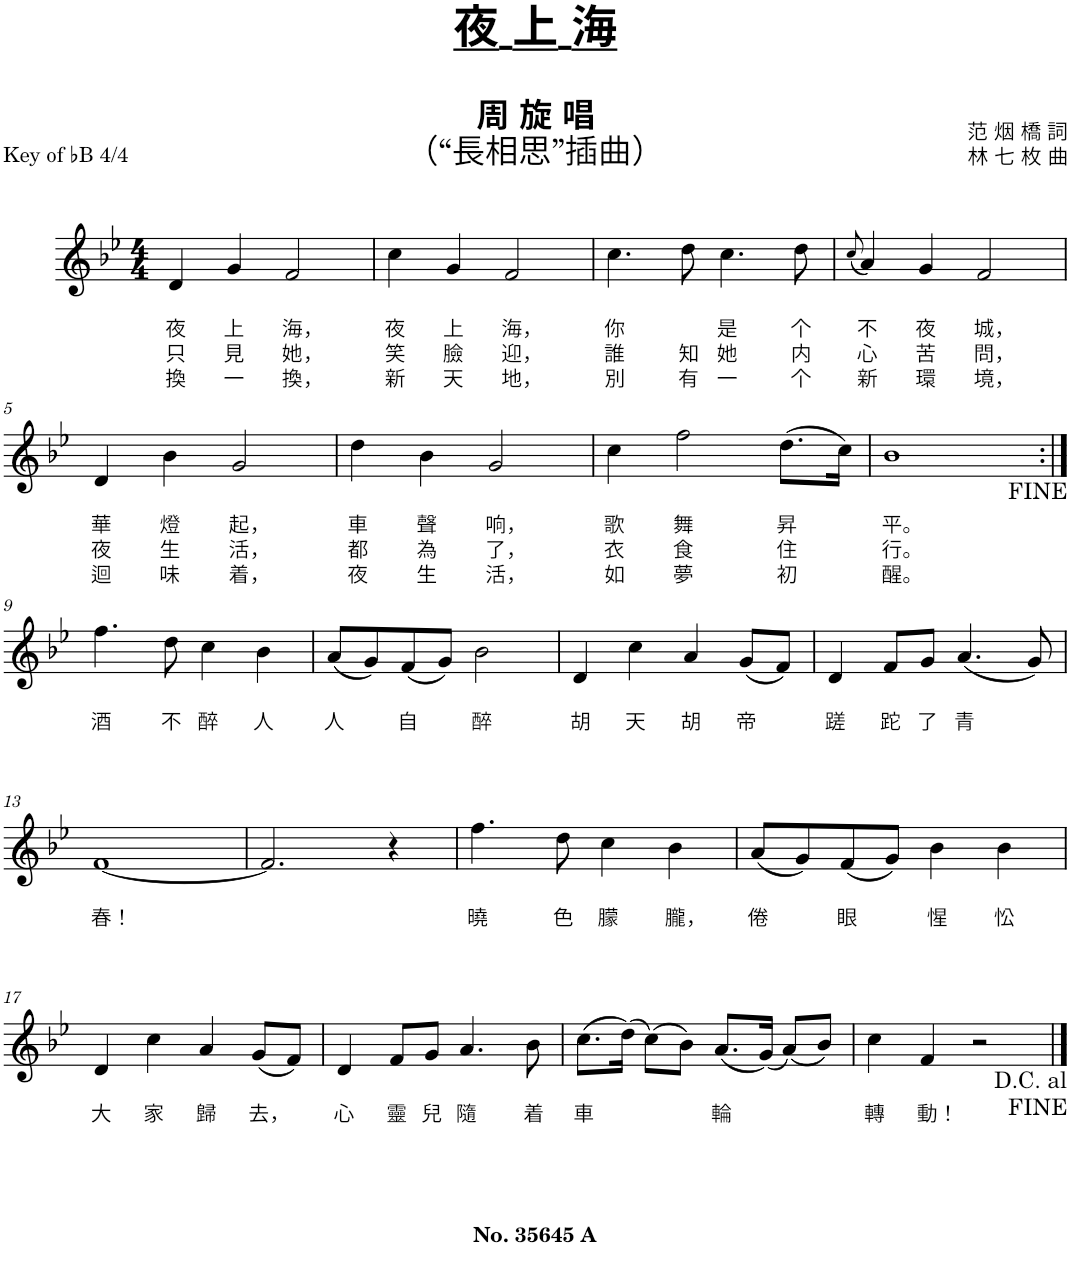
**kern	**text	**text	**text	**text
*part1	*part1	*part1	*part1	*part1
*staff1	*staff1	*staff1	*staff1	*staff1
*I"VOICE（歌聲）	*	*	*	*
*clefG2	*	*	*	*
*k[b-e-]	*	*	*	*
*M4/4	*	*	*	*
=1	=1	=1	=1	=1
!	!	!LO:LY:b	!LO:LY:b	!LO:LY:b
4d/	.	夜	只	換
!	!	!LO:LY:b	!LO:LY:b	!LO:LY:b
4g/	.	上	見	一
!	!	!LO:LY:b	!LO:LY:b	!LO:LY:b
2f/	.	海，	她，	換，
=2	=2	=2	=2	=2
!	!	!LO:LY:b	!LO:LY:b	!LO:LY:b
4cc\	.	夜	笑	新
!	!	!LO:LY:b	!LO:LY:b	!LO:LY:b
4g/	.	上	臉	天
!	!	!LO:LY:b	!LO:LY:b	!LO:LY:b
2f/	.	海，	迎，	地，
=3	=3	=3	=3	=3
!	!	!LO:LY:b	!LO:LY:b	!LO:LY:b
4.cc\	.	你	誰	別
!	!	!	!LO:LY:b	!LO:LY:b
8dd\	.	.	知	有
!	!	!LO:LY:b	!LO:LY:b	!LO:LY:b
4.cc\	.	是	她	一
!	!	!LO:LY:b	!LO:LY:b	!LO:LY:b
8dd\	.	个	内	个
=4	=4	=4	=4	=4
(8qcc/	.	.	.	.
!	!	!LO:LY:b	!LO:LY:b	!LO:LY:b
4a/)	.	不	心	新
!	!	!LO:LY:b	!LO:LY:b	!LO:LY:b
4g/	.	夜	苦	環
!	!	!LO:LY:b	!LO:LY:b	!LO:LY:b
2f/	.	城，	問，	境，
!!LO:LB:g=z
=5	=5	=5	=5	=5
!	!	!LO:LY:b	!LO:LY:b	!LO:LY:b
4d/	.	華	夜	迴
!	!	!LO:LY:b	!LO:LY:b	!LO:LY:b
4b-\	.	燈	生	味
!	!	!LO:LY:b	!LO:LY:b	!LO:LY:b
2g/	.	起，	活，	着，
=6	=6	=6	=6	=6
!	!	!LO:LY:b	!LO:LY:b	!LO:LY:b
4dd\	.	車	都	夜
!	!	!LO:LY:b	!LO:LY:b	!LO:LY:b
4b-\	.	聲	為	生
!	!	!LO:LY:b	!LO:LY:b	!LO:LY:b
2g/	.	响，	了，	活，
=7	=7	=7	=7	=7
!	!	!LO:LY:b	!LO:LY:b	!LO:LY:b
4cc\	.	歌	衣	如
!	!	!LO:LY:b	!LO:LY:b	!LO:LY:b
2ff\	.	舞	食	夢
!	!	!LO:LY:b	!LO:LY:b	!LO:LY:b
(8.dd\L	.	昇	住	初
16cc\Jk)	.	.	.	.
=8	=8	=8	=8	=8
!	!	!LO:LY:b	!LO:LY:b	!LO:LY:b
1b-	.	平。	行。	醒。
!!LO:LB:g=z
=9:|!	=9:|!	=9:|!	=9:|!	=9:|!
!	!	!LO:LY:b	!	!
4.ff\	.	酒	.	.
!	!	!LO:LY:b	!	!
8dd\	.	不	.	.
!	!	!LO:LY:b	!	!
4cc\	.	醉	.	.
!	!	!LO:LY:b	!	!
4b-\	.	人	.	.
=10	=10	=10	=10	=10
!	!	!LO:LY:b	!	!
(8a/L	.	人	.	.
8g/)	.	.	.	.
!	!	!LO:LY:b	!	!
(8f/	.	自	.	.
8g/J)	.	.	.	.
!	!	!LO:LY:b	!	!
2b-\	.	醉	.	.
=11	=11	=11	=11	=11
!	!	!LO:LY:b	!	!
4d/	.	胡	.	.
!	!	!LO:LY:b	!	!
4cc\	.	天	.	.
!	!	!LO:LY:b	!	!
4a/	.	胡	.	.
!	!	!LO:LY:b	!	!
(8g/L	.	帝	.	.
8f/J)	.	.	.	.
=12	=12	=12	=12	=12
!	!	!LO:LY:b	!	!
4d/	.	蹉	.	.
!	!	!LO:LY:b	!	!
8f/L	.	跎	.	.
!	!	!LO:LY:b	!	!
8g/J	.	了	.	.
!	!	!LO:LY:b	!	!
(4.a/	.	青	.	.
8g/)	.	.	.	.
!!LO:LB:g=z
=13	=13	=13	=13	=13
!	!	!LO:LY:b	!	!
[1f	.	春！	.	.
=14	=14	=14	=14	=14
2.f/]	.	.	.	.
4r	.	.	.	.
=15	=15	=15	=15	=15
!	!	!LO:LY:b	!	!
4.ff\	.	曉	.	.
!	!	!LO:LY:b	!	!
8dd\	.	色	.	.
!	!	!LO:LY:b	!	!
4cc\	.	朦	.	.
!	!	!LO:LY:b	!	!
4b-\	.	朧，	.	.
=16	=16	=16	=16	=16
!	!	!LO:LY:b	!	!
(8a/L	.	倦	.	.
8g/)	.	.	.	.
!	!	!LO:LY:b	!	!
(8f/	.	眼	.	.
8g/J)	.	.	.	.
!	!	!LO:LY:b	!	!
4b-\	.	惺	.	.
!	!	!LO:LY:b	!	!
4b-\	.	忪	.	.
!!LO:LB:g=z
=17	=17	=17	=17	=17
!	!	!LO:LY:b	!	!
4d/	.	大	.	.
!	!	!LO:LY:b	!	!
4cc\	.	家	.	.
!	!	!LO:LY:b	!	!
4a/	.	歸	.	.
!	!	!LO:LY:b	!	!
(8g/L	.	去，	.	.
8f/J)	.	.	.	.
=18	=18	=18	=18	=18
!	!	!LO:LY:b	!	!
4d/	.	心	.	.
!	!	!LO:LY:b	!	!
8f/L	.	靈	.	.
!	!	!LO:LY:b	!	!
8g/J	.	兒	.	.
!	!	!LO:LY:b	!	!
4.a/	.	隨	.	.
!	!	!LO:LY:b	!	!
8b-\	.	着	.	.
=19	=19	=19	=19	=19
!	!	!LO:LY:b	!	!
(8.cc\L	.	車	.	.
(16dd\Jk)	.	.	.	.
(8cc\L)	.	.	.	.
8b-\J)	.	.	.	.
!	!	!LO:LY:b	!	!
(8.a/L	.	輪	.	.
(16g/Jk)	.	.	.	.
(8a/L)	.	.	.	.
8b-/J)	.	.	.	.
=20	=20	=20	=20	=20
!	!	!LO:LY:b	!	!
4cc\	.	轉	.	.
!	!	!LO:LY:b	!	!
4f/	.	動！	.	.
2r	.	.	.	.
!LO:TX:b:t=D.C. al\nFINE	!	!	!	!
==	==	==	==	==
*-	*-	*-	*-	*-
